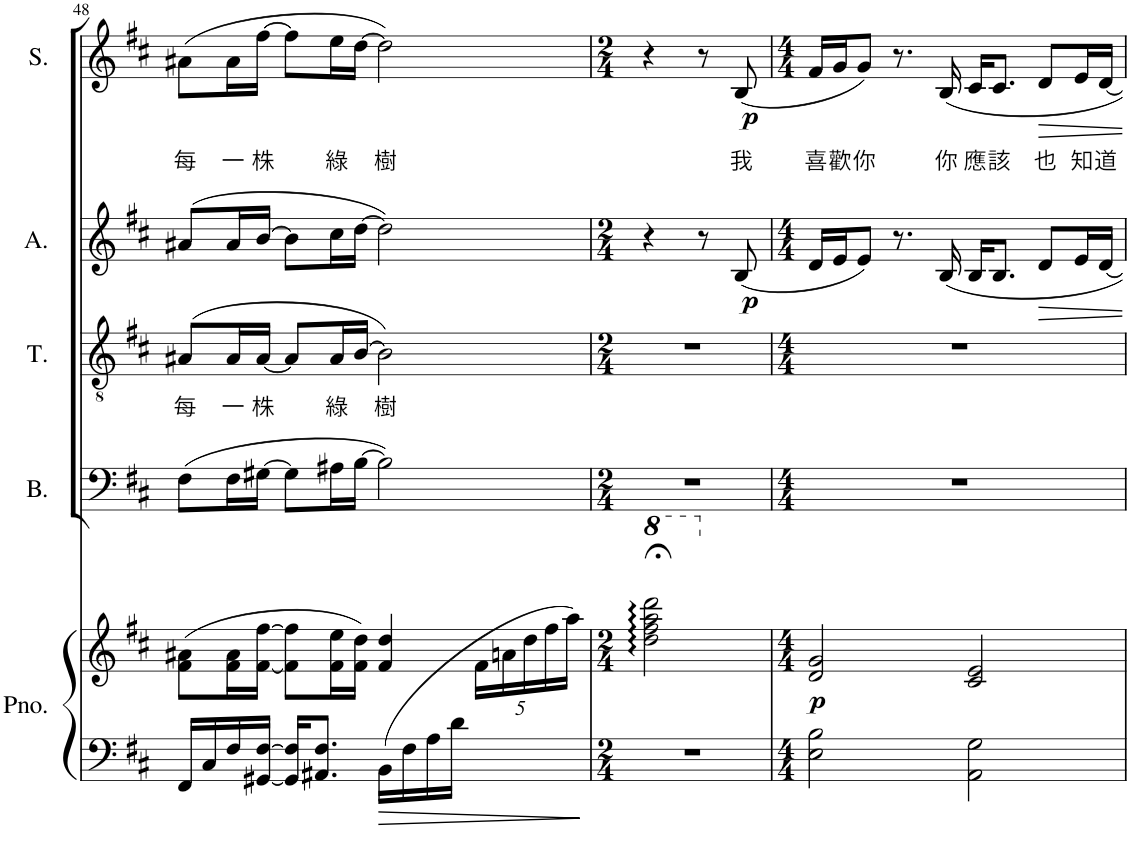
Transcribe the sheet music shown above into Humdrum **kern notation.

**kern	**kern	**dynam	**kern	**kern	**text	**kern	**dynam	**kern	**text	**dynam
*part5	*part5	*part5	*part4	*part3	*part3	*part2	*part2	*part1	*part1	*part1
*staff6	*staff5	*staff5/6	*staff4	*staff3	*staff3	*staff2	*staff2	*staff1	*staff1	*staff1
*I"Piano	*	*	*I"Bass	*I"Tenor	*	*I"Alto	*	*I"Soprano	*	*
*I'Pno.	*	*	*I'B.	*I'T.	*	*I'A.	*	*I'S.	*	*
!!LO:PB:g=z
*clefF4	*clefG2	*	*clefF4	*clefGv2	*	*clefG2	*	*clefG2	*	*
*	*	*	*Trd4c7	*Trd4c7	*	*	*	*	*	*
*k[f#c#]	*k[f#c#]	*	*k[f#c#]	*k[f#c#]	*	*k[f#c#]	*	*k[f#c#]	*	*
*M4/4	*M4/4	*	*M4/4	*M4/4	*	*M4/4	*	*M4/4	*	*
=48	=48	=48	=48	=48	=48	=48	=48	=48	=48	=48
*	*^	*	*	*	*	*	*	*	*	*
!	!	!	!	!	!	!LO:LY:b	!	!	!	!LO:LY:b	!
16FF#/LL	(8f#\ 8a#X\L	2.ryy	.	(8F#\L	(8A#X/L	每	(8a#X/L	.	(8a#X\L	每	.
16C#/	.	.	.	.	.	.	.	.	.	.	.
!	!	!	!	!	!	!LO:LY:b	!	!	!	!LO:LY:b	!
16F#/	16f#\ 16a#\L	.	.	16F#\L	16A#/L	一	16a#/L	.	16a#\L	一	.
!	!	!	!	!	!	!LO:LY:b	!	!	!	!LO:LY:b	!
[16GG#X/ [16F#/JJ	[16f#\ [16ff#\JJ	.	.	[16G#X\JJ	[16A#/JJ	株	[16b/JJ	.	[16ff#\JJ	株	.
16GG#/] 16F#/]KL	8f#\] 8ff#\]L	.	.	8G#\L]	8A#/L]	.	8b\L]	.	8ff#\L]	.	.
8.AA#X/ 8.F#/J	.	.	.	.	.	.	.	.	.	.	.
!	!	!	!	!	!	!LO:LY:b	!	!	!	!LO:LY:b	!
.	16f#\ 16ee\L	.	.	16A#X\L	16A#/L	綠	16cc#\L	.	16ee\L	綠	.
.	16f#\ 16dd\JJ)	.	.	[16B\JJ	[16B/JJ	.	[16dd\JJ	.	[16dd\JJ	.	.
!	!	!	!LO:HP:b=2	!	!	!LO:LY:b	!	!	!	!LO:LY:b	!
(16BB\LL	4f#/ 4dd/	.	>	2B\])	2B\])	樹	2dd\])	.	2dd\])	樹	.
16F#\	.	.	.	.	.	.	.	.	.	.	.
16A\	.	.	.	.	.	.	.	.	.	.	.
16d\JJ	.	.	.	.	.	.	.	.	.	.	.
*	*	*Xbrackettup	*	*	*	*	*	*	*	*	*
4ryy	4ryy	20f#\LL	.	.	.	.	.	.	.	.	.
.	.	20an\	.	.	.	.	.	.	.	.	.
.	.	20dd\	.	.	.	.	.	.	.	.	.
.	.	20ff#\	.	.	.	.	.	.	.	.	.
.	.	20aa\JJ)	.	.	.	.	.	.	.	.	.
*	*v	*v	*	*	*	*	*	*	*	*	*
.	.	]	.	.	.	.	.	.	.	.
=49	=49	=49	=49	=49	=49	=49	=49	=49	=49	=49
*M2/4	*M2/4	*	*M2/4	*M2/4	*	*M2/4	*	*M2/4	*	*
*	*8va	*	*	*	*	*	*	*	*	*
2r	2ddd\;< 2fff#\;< 2aaa\;< 2dddd\;<	.	2r	2r	.	4r	.	4r	.	.
.	.	.	.	.	.	8r	.	8r	.	.
!	!	!	!	!	!	!	!LO:DY:b	!	!LO:LY:b	!LO:DY:b
.	.	.	.	.	.	(8B/	p	(8B/	我	p
=50	=50	=50	=50	=50	=50	=50	=50	=50	=50	=50
*M4/4	*M4/4	*	*M4/4	*M4/4	*	*M4/4	*	*M4/4	*	*
*	*X8va	*	*	*	*	*	*	*	*	*
!	!	!LO:DY:b	!	!	!	!	!	!	!LO:LY:b	!
2E\ 2B\	2d/ 2g/	p	1r	1r	.	16d/LL	.	16f#/LL	喜	.
!	!	!	!	!	!	!	!	!	!LO:LY:b	!
.	.	.	.	.	.	16e/J	.	16g/J	歡	.
!	!	!	!	!	!	!	!	!	!LO:LY:b	!
.	.	.	.	.	.	8e/J)	.	8g/J)	你	.
.	.	.	.	.	.	8.r	.	8.r	.	.
!	!	!	!	!	!	!	!	!	!LO:LY:b	!
.	.	.	.	.	.	16B/	.	16B/	你	.
!	!	!	!	!	!	!	!	!	!LO:LY:b	!
2AA\ 2G\	2c#/ 2e/	.	.	.	.	16B/KL	.	16c#/KL	應	.
!	!	!	!	!	!	!	!	!	!LO:LY:b	!
.	.	.	.	.	.	8.B/J	.	8.c#/J	該	.
!	!	!	!	!	!	!	!	!	!LO:LY:b	!
.	.	.	.	.	.	8d/L	.	8d/L	也	.
!	!	!	!	!	!	!	!	!	!LO:LY:b	!
.	.	.	.	.	.	16e/L	.	16e/L	知	.
!	!	!	!	!	!	!	!	!	!LO:LY:b	!
.	.	.	.	.	.	[16d/JJ	.	[16d/JJ	道	.
=	=	=	=	=	=	=	=	=	=	=
*-	*-	*-	*-	*-	*-	*-	*-	*-	*-	*-
